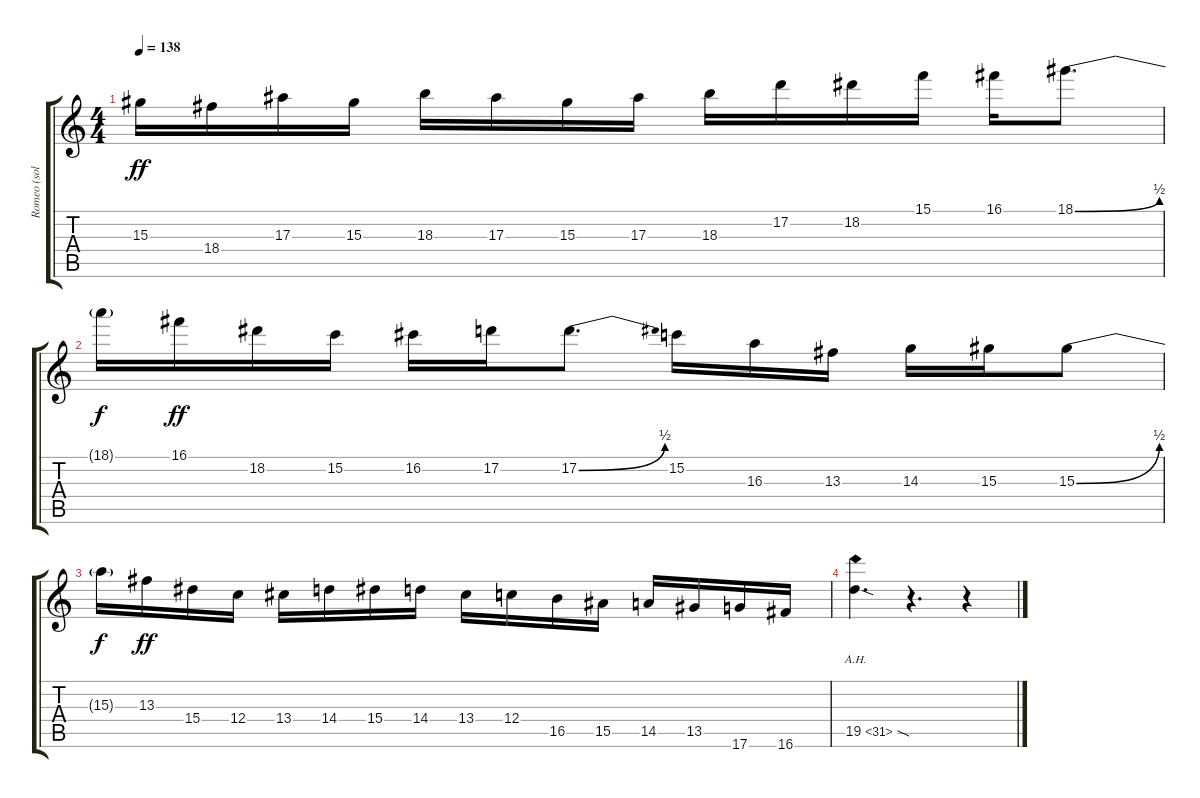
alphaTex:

\track ("Romeo (solos)" "Romeo (sol") {instrument distortionguitar}
\staff {score tabs}
\tuning (D4 A3 F3 C3 G2 D2) {hide}
\ts (4 4)
\tempo 138
\clef g2
\ks c
15.3.16{dy ff} 18.4.16 17.3.16 15.3.16 18.3.16 17.3.16 15.3.16 17.3.16 18.3.16 17.2.16 18.2.16 15.1.16 16.1.16 18.1{be (bend 0 0 60 2)}.8{d} |
18.1{t}.16{dy f} 16.1.16{dy ff} 18.2.16 15.2.16 16.2.16 17.2.16 17.2{be (bend 0 0 60 2)}.8{d} 15.2.16 16.3.16 13.3.16 14.3.16 15.3.16 15.3{be (bend 0 0 60 2)}.8 |
15.3{t}.16{dy f} 13.3.16{dy ff} 15.4.16 12.4.16 13.4.16 14.4.16 15.4.16 14.4.16 13.4.16 12.4.16 16.5.16 15.5.16 14.5.16 13.5.16 17.6.16 16.6.16 |
19.5{ah 12 sod}.4{d} r.4{d} r.4
